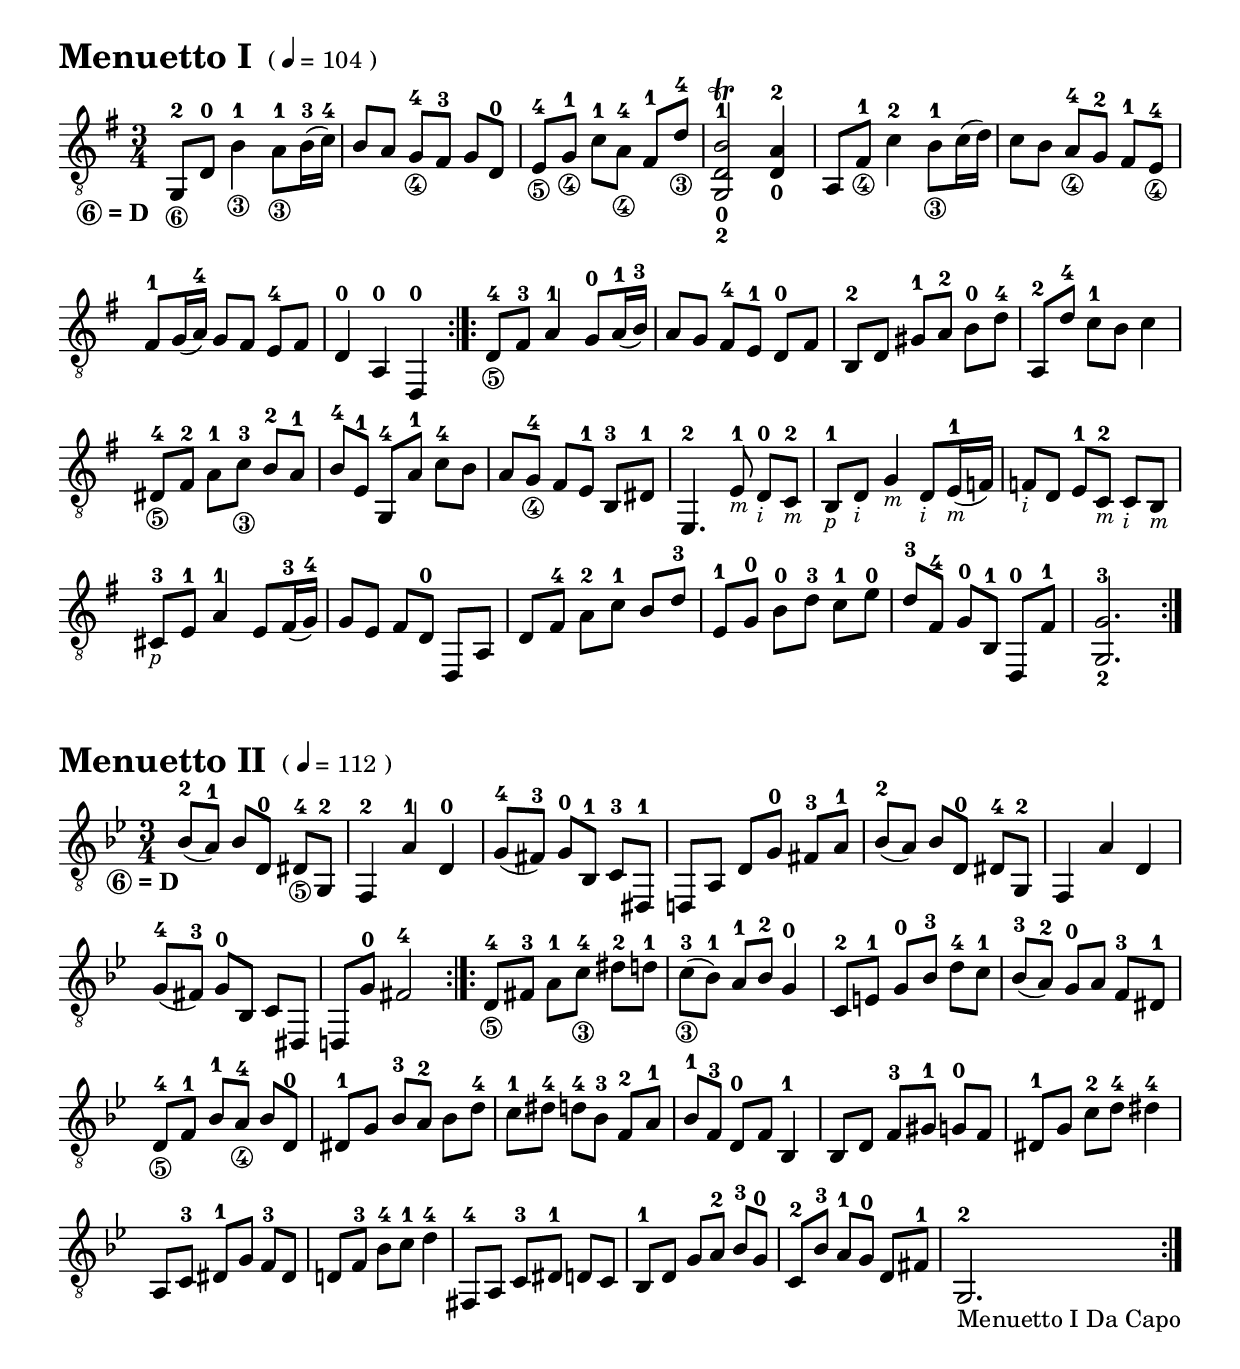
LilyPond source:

% This file is part of "Cello Suite in G-major BWV 1007" project
% Copyright on the terms of Creative Commons Legal Code CC0 1.0 Universal license
% Authors: Martyna Danysz (martynadanysz@gmail.com) and Tomasz Bojczuk (seelook@gmail.com)

\version "2.19.80"


\include "global.ly"
\include "paper.ly"

#(set-global-staff-size 21)


%\header {
%  title = \markup  \center-column { \fontsize #3 {"Cello Suite in G-major BWV 1007" } "Menuetto I & II" " "}
%  composer = \markup \center-column { "Johann Sebastian Bach" " " }
%}




\score {
  \header {
    piece = \markup { \bold { \fontsize #3 "Menuetto I " }
     \concat {"( " \smaller \smaller \general-align #Y #DOWN \note #"4" #1 " = 104 )" }
    }
  }

  \new Staff {
    \set Staff.midiInstrument="acoustic guitar (nylon)"
    \override Staff.NoteCollision #'merge-differently-headed = ##t
    \override Staff.Stem #'length-fraction = #1.2
    \time 3/4
    \key g \major
    \clef "G_8"
    \relative c {
      \once \override TextScript #'extra-offset = #'(-8 . 3)
      g8_\6^2 _\SCORDATURE [ d'8 ]^0 h'4_\3^1 a8_\3^1 [ h16^3
      (c16)^4 ] | % 2
      h8 [ a8 ] g8_\4^4 [ fis8^3 ] g8 [
      d8^0 ] | % 3
      e8_\5^4 [ g8_\4^1 ] c8^1 [ a8_\4-4] fis8^1 [
      d'8_\3^4 ] | % 4
      <g,,_2 d'_0 h'^1>2 \trill <d'_0 a'^2>4 | % 5
      a8 [ fis'8_\4^1 ] c'4^2 h8_\3-1 [
      c16 (d16) ] | % 6
      c8 [ h8 ] a8_\4-4 [ g8^2 ] fis8^1
      [ e8_\4-4 ] | % 7
      fis8^1 [ g16 (a16^4) ] g8 [ fis8 ]
      e8^4 [ fis8 ] | % 8
      d4^0 a4^0 d,4^0\bar ":|.:" | % 9
      | % 17
      d'8_\5^4 [ fis8^3 ] a4^1 g8^0 [ a16^1
      (h16)^3 ] | % 18
      a8 [ g8 ] fis8^4 [ e8^1] d8^0 [
      fis8 ] | % 19
      h,8^2 [ d8 ] gis8^1 [ a8^2 ] h8^0
      [ d8^4 ] |
      a,8^2 [ d'8^4 ] c8^1 [ h8 ]
      c4 | % 21
      dis,8_\5-4 [ fis8^2 ] a8^1 [ c8_\3-3 ] h8^2
      [ a8 ]^1 | % 22
      h8^4 [ e,8^1 ] g,8^4 [ a'8^1 ] c8^4
      [ h8 ] | % 23
      a8 [ g8_\4^4 ] fis8 [ e8^1 ] h8^3 [
      dis8^1 ] | % 24
      e,4.^2 e'8_\mfi^1 d8_\ifi^0 [ c8_\mfi^2 ] | % 25
      h8_\pfi^1 [ d8_\ifi ] g4_\mfi d8_\ifi [ e16_\mfi^1
      (f16) ] | % 26
      f8_\ifi [ d8 ] e8^1 [ c8_\mfi^2 ] c8_\ifi [
      h8_\mfi ] | % 27
      cis8_\pfi^3 [ e8^1 ] a4^1 e8^ [ fis16^3
      (g16)^4 ] | % 28
      g8 [ e8 ] fis8 [ d8^0 ] d,8 [
      a'8 ] | % 29
      d8 [ fis8^4 ] a8^2 [ c8^1 ] h8^ [
      d8^3 ] |
      e,8^1 [ g8^0 ] h8^0 [ d8^3 ] c8^1
      [ e8^0 ] | % 31
      d8^3 [ fis,8^4 ] g8^0 [ h,8^1 ] d,8^0
      [ fis'8^1 ] | % 32
      <g,_2 g'^3>2.\bar ":|." | % 33
      % 49
    }
  }
}


\score {
  \header {
    piece = \markup { \bold { \fontsize #3 "Menuetto II " }
     \concat {"( " \smaller \smaller \general-align #Y #DOWN \note #"4" #1 " = 112 )" }
    }
  }

  \new Staff {
    \set Staff.midiInstrument="acoustic guitar (nylon)"
    \override Staff.NoteCollision #'merge-differently-headed = ##t
    \override Staff.Stem #'length-fraction = #1.2
    \time 3/4
    \key g \minor
    \clef "G_8"
    \relative c {
      \once \override TextScript #'extra-offset = #'(-6 . 0)
      b'8^2 _\SCORDATURE [ (a8)^1 ] b8 [ d,8^0 ]
      dis8_\5^4 [ g,8^2 ] |
      f4^2 a'4^1 d,4^0 | % 51
      g8^4 [ (fis8)^3 ] g8^0 [ b,8^1 ] c8^3
      [ dis,8^1 ] | % 52
      d!8 [ a'8 ] d8 [ g8^0 ] fis8^3 [
      a8^1 ] | % 53
      b8^2 [ (a8) ] b8 [ d,8^0 ] dis8^4
      [ g,8^2 ] | % 54
      f4 a'4 d,4 | % 55
      g8^4 [ (fis8)^3 ] g8^0 [ b,8 ] c8
      [ dis,8 ] | % 56
      d!8 [ g'8^0 ] fis2^4 \bar ":|.:" % 57
      | % 65
      d8_\5^4 [ fis8^3 ] a8^1 [ c8_\3^4 ] dis8^2
      [ d8^1 ] | % 66
      c8_\3^3 [ (b8)^1 ] a8^1 [ b8^2 ]
      g4^0 | % 67
      c,8^2 [ e8^1 ] g8^0 [ b8^3 ] d8^4
      [ c8^1 ] | % 68
      b8^3 [ (a8)^2 ] g8^0 [ a8 ] f8^3 [
      dis8^1 ] | % 69
      d8_\5^4 [ f8^1 ] b8^1 [ a8_\4-4 ] b8 [
      d,8^0 ] |
      dis8^1 [ g8 ] b8^3 [ a8^2 ]
      b8 [ d8^4 ] | % 71
      c8^1 [ dis8^4 ] d8^4 [ b8^3 ]
      f8^2 [ a8^1 ] | % 72
      b8^1 [ f8^3 ] d8^0 [ f8 ] b,4^1
      | % 73
      b8 [ d8 ] f8^3 [ gis8^1 ] g8^0 [
      f8 ] | % 74
      dis8^1 [ g8 ] c8^2 [ d8^4 ]
      dis4^4 | % 75
      a,8 [ c8^3 ] dis8^1 [ g8 ] f8^3 [
      dis8 ] | % 76
      d!8 [ f8^3 ] b8^4 [ c8^1 ]
      d4^4 | % 77
      fis,,8^4 [ a8 ] c8^3 [ dis8^1 ] d8
      [ c8 ] | % 78
      b8^1 [ d8 ] g8 [ a8^2 ] b8^3 [
      g8^0 ] | % 79
      c,8^2 [ b'8^3 ] a8^1 [ g8^0] d8 [
      fis8^1 ] |
      g,2.^2_"Menuetto I Da Capo" \bar ":|." | % 81
      % 97

      \bar ":|."
    }
  }

  \midi {
    \context {
      \Score
      tempoWholesPerMinute = #(ly:make-moment 73 4)
    }
  }
  \layout {
    %ragged-last = ##t
  }

}






